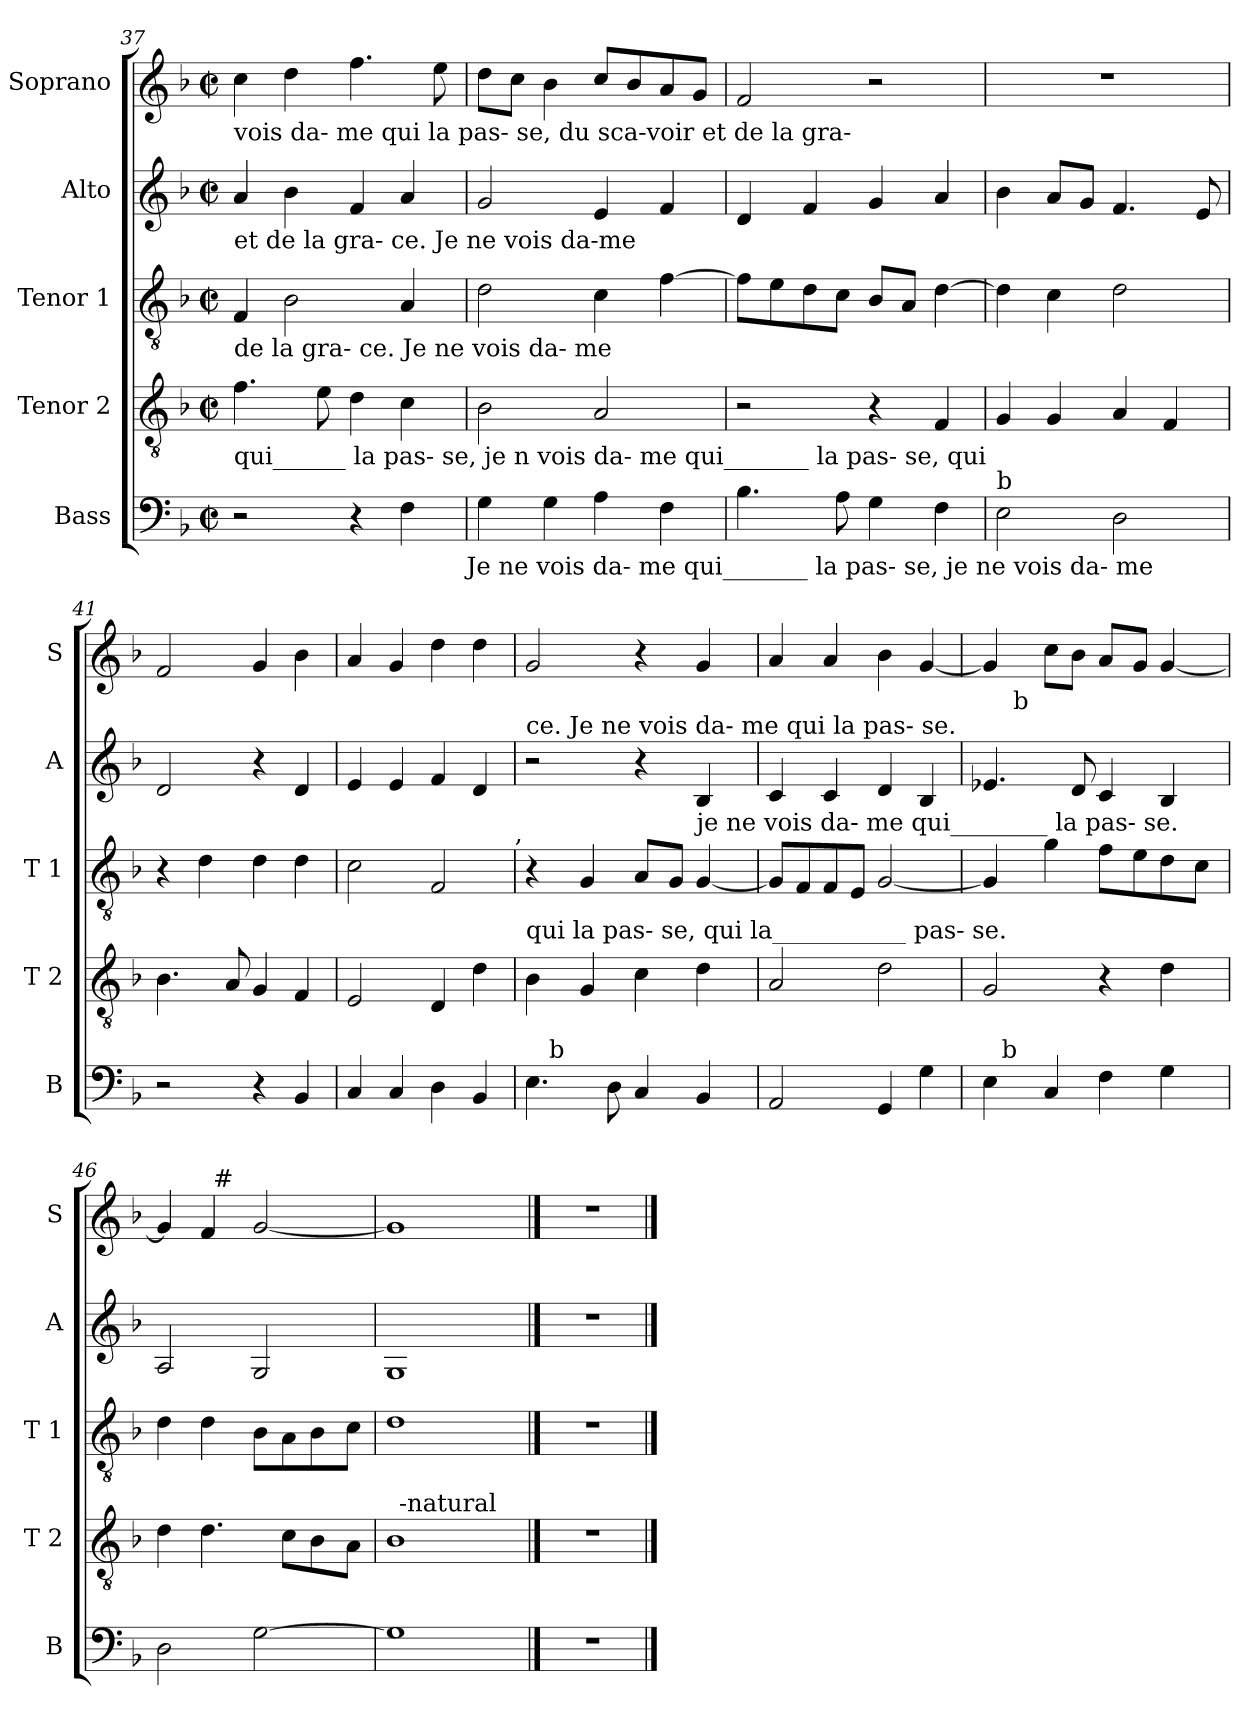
**kern	**kern	**kern	**kern	**kern
*part5	*part4	*part3	*part2	*part1
*staff5	*staff4	*staff3	*staff2	*staff1
*I"Bass	*I"Tenor 2	*I"Tenor 1	*I"Alto	*I"Soprano
*I'B	*I'T 2	*I'T 1	*I'A	*I'S
!!LO:PB:g=z
*clefF4	*clefGv2	*clefGv2	*clefG2	*clefG2
*k[b-]	*k[b-]	*k[b-]	*k[b-]	*k[b-]
*F:	*F:	*F:	*F:	*F:
*M2/2	*M2/2	*M2/2	*M2/2	*M2/2
*met(c|)	*met(c|)	*met(c|)	*met(c|)	*met(c|)
=37	=37	=37	=37	=37
!	!	!	!	!LO:TX:b:t=vois  da-           me   qui   la    pas-         se,                                                           du          sca-voir    et    de   la    gra-
!	!	!	!LO:TX:b:t=et   de    la    gra-                                                                                                  ce.                 Je      ne  vois   da-me	!
!	!	!LO:TX:b:t=de   la           gra-                                                                                ce.                    Je    ne   vois    da-        me	!	!
!	!LO:TX:b:t=qui______     la      pas-         se,                                  je       n   vois   da-  me    qui_______   la      pas-        se,  qui	!	!	!
2r	4.f\	4F/	4a/	4cc\
.	.	2B-\	4b-\	4dd\
.	8e\	.	.	.
4r	4d\	.	4f/	4.ff\
4F\	4c\	4A/	4a/	.
.	.	.	.	8ee\
!LO:TX:b:t=Je      ne   vois  da-  me    qui_______   la      pas-        se,                                   je      ne   vois  da-  me	!	!	!	!
=38	=38	=38	=38	=38
4G\	2B-\	2d\	2g/	8dd\L
.	.	.	.	8cc\J
4G\	.	.	.	4b-\
4A\	2A/	4c\	4e/	8cc/L
.	.	.	.	8b-/
4F\	.	[4f\	4f/	8a/
.	.	.	.	8g/J
=39	=39	=39	=39	=39
4.B-\	2r	8f\L]	4d/	2f/
.	.	8e\	.	.
.	.	8d\	4f/	.
8A\	.	8c\J	.	.
4G\	4r	8B-/L	4g/	2r
.	.	8A/J	.	.
4F\	4F/	[4d\	4a/	.
=40	=40	=40	=40	=40
!LO:TX:a:t=b	!	!	!	!
2E\	4G/	4d\]	4b-\	1r
.	4G/	4c\	8a/L	.
.	.	.	8g/J	.
2D\	4A/	2d\	4.f/	.
.	4F/	.	.	.
.	.	.	8e/	.
=41	=41	=41	=41	=41
2r	4.B-\	4r	2d/	2f/
.	.	4d\	.	.
.	8A/	.	.	.
4r	4G/	4d\	4r	4g/
4BB-/	4F/	4d\	4d/	4b-\
=42	=42	=42	=42	=42
4C/	2E/	2c\	4e/	4a/
4C/	.	.	4e/	4g/
4D\	4D/	2F/	4f/	4dd\
4BB-/	4d\	.	4d/	4dd\
!	!	!LO:TX:a:t=,	!	!
!!LO:LB:g=z
=43	=43	=43	=43	=43
!	!	!	!LO:TX:a:t=ce.                   Je       ne    vois   da-    me               qui    la      pas-                     se.	!
!	!LO:TX:a:t=qui    la      pas-                      se,                      qui     la___________    pas-                      se.	!	!	!
!LO:TX:a:t=la____    pas-                                                   se,                     qui       la      pas-                       se.	!	!	!	!
*^	*	*	*	*
4.E\	16.ryy	4B-\	4r	2r	2g/
!	!LO:TX:a:t=b	!	!	!	!
.	2ryy	.	.	.	.
.	.	4G/	4G/	.	.
8D\	.	.	.	.	.
4C/	.	4c\	8A/L	4r	4r
.	4ryy	.	.	.	.
.	.	.	8G/J	.	.
!	!	!	!LO:TX:a:t=je        ne    vois    da-   me       qui________    la        pas-           se.	!	!
4BB-/	.	4d\	[4G/	4B-/	4g/
.	8ryy	.	.	.	.
.	32ryy	.	.	.	.
*v	*v	*	*	*	*
=44	=44	=44	=44	=44
2AA/	2A/	8G/L]	4c/	4a/
.	.	8F/	.	.
.	.	8F/	4c/	4a/
.	.	8E/J	.	.
4GG/	2d\	[2G/	4d/	4b-\
4G\	.	.	4B-/	[4g/
=45	=45	=45	=45	=45
*^	*	*	*^	*
4E\	16ryy	2G/	4G/]	4.e-X/	16.ryy	4g/]
!	!LO:TX:a:t=b	!	!	!	!	!
.	2...ryy	.	.	.	.	.
!	!	!	!	!	!LO:TX:a:t=b	!
.	.	.	.	.	2ryy	.
4C/	.	.	4g\	.	.	8cc\L
.	.	.	.	8d/	.	8b-\J
4F\	.	4r	8f\L	4c/	.	8a/L
.	.	.	.	.	4ryy	.
.	.	.	8e\	.	.	8g/J
4G\	.	4d\	8d\	4B-/	.	[4g/
.	.	.	.	.	8ryy	.
.	.	.	8c\J	.	.	.
.	.	.	.	.	32ryy	.
*v	*v	*	*	*v	*v	*
=46	=46	=46	=46	=46
*	*	*	*	*^
2D\	4d\	4d\	2A/	4g/]	4ryy
.	4.d\	4d\	.	4f/	32ryy
!	!	!	!	!	!LO:TX:a:t=#
.	.	.	.	.	2ryy
[2G\	.	8B-\L	2G/	[2g/	.
.	8c\L	8A\	.	.	.
.	8B-\	8B-\	.	.	.
.	.	.	.	.	8..ryy
.	8A\J	8c\J	.	.	.
*	*	*	*	*v	*v
=47	=47	=47	=47	=47
*	*^	*	*	*
1G]	1B-	32ryy	1d	1G	1g]
!	!	!LO:TX:a:t=-natural	!	!	!
.	.	2ryy	.	.	.
.	.	4...ryy	.	.	.
*	*v	*v	*	*	*
!!LO:PB:g=z
==48	==48	==48	==48	==48
1r	1r	1r	1r	1r
==	==	==	==	==
*-	*-	*-	*-	*-
